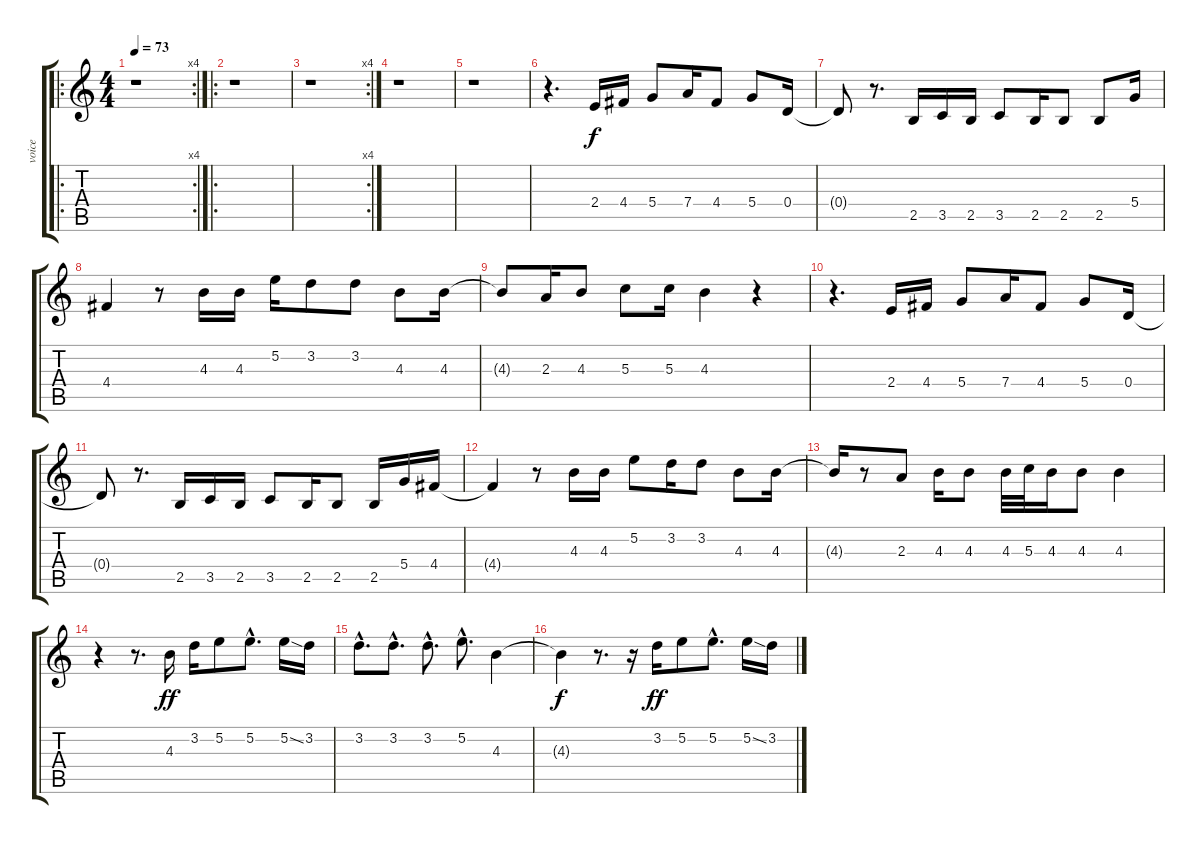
\track ("voice" "voice") {instrument electricguitarjazz}
\staff {score tabs}
\tuning (E4 B3 G3 D3 A2 E2) {hide}
\ro
\rc 4
\ts (4 4)
\tempo 73
\clef g2
\ks c
r.1{dy f instrument electricguitarjazz} |
\ro
r.1 |
\rc 4
r.1 |
r.1 |
r.1 |
r.4{d} 2.4.16{instrument electricguitarjazz} 4.4.16 5.4.8 7.4.16 4.4.8 5.4.8 0.4.16 |
0.4{t}.8 r.8{d} 2.5.16 3.5.16 2.5.16 3.5.8 2.5.16 2.5.8 2.5.8 5.4.16 |
4.4.4 r.8 4.3.16 4.3.16 5.2.16 3.2.8 3.2.8 4.3.8 4.3.16 |
4.3{t}.8 2.3.16 4.3.8 5.3.8 5.3.16 4.3.4 r.4 |
r.4{d} 2.4.16 4.4.16 5.4.8 7.4.16 4.4.8 5.4.8 0.4.16 |
0.4{t}.8 r.8{d} 2.5.16 3.5.16 2.5.16 3.5.8 2.5.16 2.5.8 2.5.16 5.4.16 4.4.16 |
4.4{t}.4 r.8 4.3.16 4.3.16 5.2.8 3.2.16 3.2.8 4.3.8 4.3.16 |
4.3{t}.16 r.8 2.3.8 4.3.16 4.3.8 4.3.32 5.3.32 4.3.16 4.3.8 4.3.4 |
r.4{instrument lead1square} r.8{d} 4.3.16{dy ff} 3.2.16 5.2.8 5.2{hac}.8{d} 5.2{ss}.16 3.2.16 |
3.2{hac}.8{d} 3.2{hac}.8{d} 3.2{hac}.8{d} 5.2{hac}.8{d} 4.3.4 |
4.3{t}.4{dy f} r.8{d} r.16 3.2.16{dy ff} 5.2.8 5.2{hac}.8{d} 5.2{ss}.16 3.2{ss}.16
